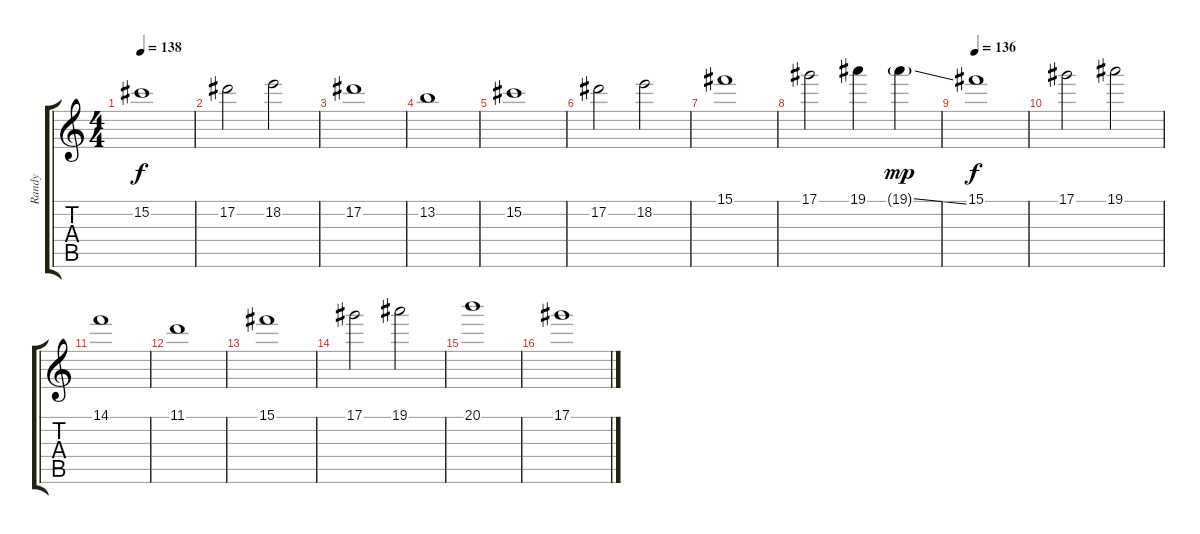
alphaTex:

\track ("Randy" "Randy") {instrument distortionguitar}
\staff {score tabs}
\tuning (Eb4 Bb3 Gb3 Db3 Ab2 Eb2) {hide}
\ts (4 4)
\tempo 138
\clef g2
\ks c
15.2.1{dy f} |
17.2.2 18.2.2 |
17.2.1 |
13.2.1 |
15.2.1 |
17.2.2 18.2.2 |
15.1.1 |
17.1.2 19.1.4 19.1{ss g}.4{dy mp} |
\tempo 136
15.1.1{dy f} |
17.1.2 19.1.2 |
14.1.1 |
11.1.1 |
15.1.1 |
17.1.2 19.1.2 |
20.1.1 |
17.1.1
